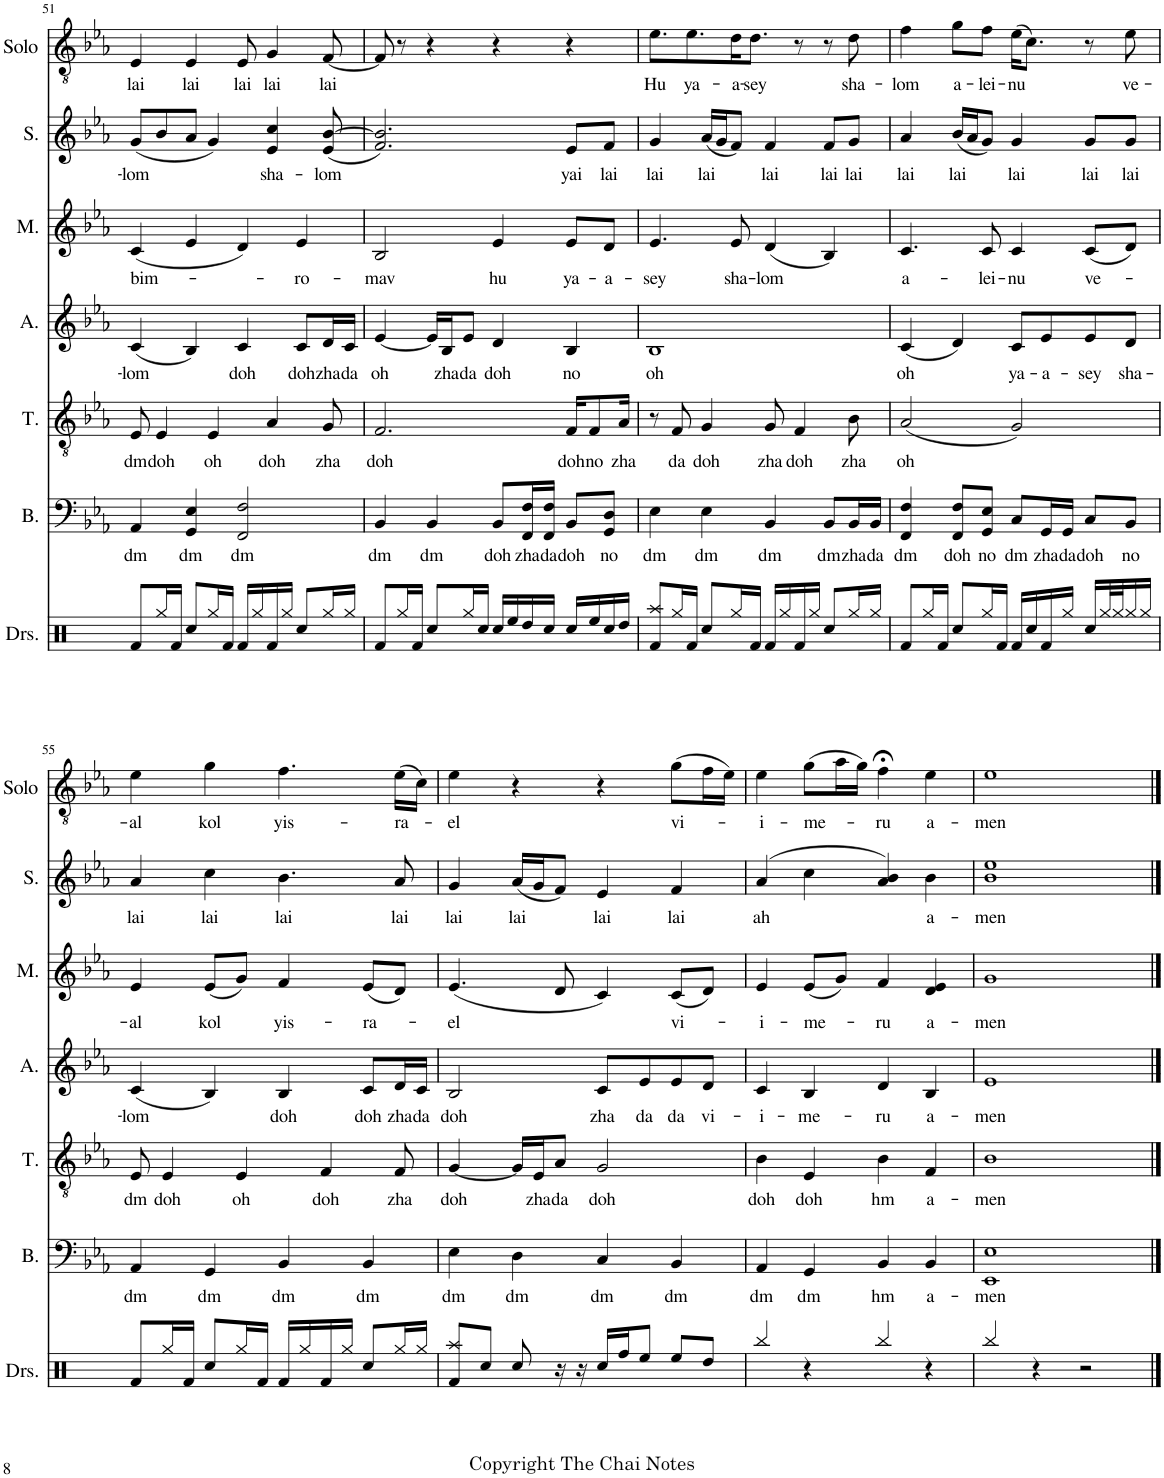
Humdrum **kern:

**kern	**text	**kern	**text	**kern	**text	**kern	**text	**kern	**text	**kern	**text
*part6	*part6	*part5	*part5	*part4	*part4	*part3	*part3	*part2	*part2	*part1	*part1
*staff6	*staff6	*staff5	*staff5	*staff4	*staff4	*staff3	*staff3	*staff2	*staff2	*staff1	*staff1
*I"Bass	*	*I"Tenor	*	*I"Alto	*	*I"Mezzo	*	*I"Soprano	*	*I"Solo	*
*I'B.	*	*I'T.	*	*I'A.	*	*I'M.	*	*I'S.	*	*I'Solo	*
!!LO:PB:g=z
*clefF4	*	*clefGv2	*	*clefG2	*	*clefG2	*	*clefG2	*	*clefGv2	*
*k[b-e-a-]	*	*k[b-e-a-]	*	*k[b-e-a-]	*	*k[b-e-a-]	*	*k[b-e-a-]	*	*k[b-e-a-]	*
*M4/4	*	*M4/4	*	*M4/4	*	*M4/4	*	*M4/4	*	*M4/4	*
=51	=51	=51	=51	=51	=51	=51	=51	=51	=51	=51	=51
!	!LO:LY:b	!	!LO:LY:b	!	!LO:LY:b	!	!LO:LY:b	!	!LO:LY:b	!	!LO:LY:b
4AA-/	dm	8E-/	dm	(4c/	-lom	(4c/	bim-	(8g/L	-lom	4E-/	lai
!	!	!	!LO:LY:b	!	!	!	!	!	!	!	!
.	.	4E-/	doh	.	.	.	.	8b-/	.	.	.
!	!LO:LY:b	!	!	!	!	!	!	!	!	!	!LO:LY:b
4GG/ 4E-/	dm	.	.	4B-/)	.	4e-/	.	8a-/J	.	4E-/	lai
!	!	!	!LO:LY:b	!	!	!	!	!	!	!	!
.	.	4E-/	oh	.	.	.	.	4g/)	.	.	.
!	!LO:LY:b	!	!	!	!LO:LY:b	!	!	!	!	!	!LO:LY:b
2FF/ 2F/	dm	.	.	4c/	doh	4d/)	.	.	.	8E-/	lai
!	!	!	!LO:LY:b	!	!	!	!	!	!LO:LY:b	!	!LO:LY:b
.	.	4A-/	doh	.	.	.	.	4e-/ 4cc/	sha-	4G/	lai
!	!	!	!	!	!LO:LY:b	!	!LO:LY:b	!	!	!	!
.	.	.	.	8c/L	doh	4e-/	-ro-	.	.	.	.
!	!	!	!LO:LY:b	!	!LO:LY:b	!	!	!	!LO:LY:b	!	!LO:LY:b
.	.	8G/	zha	16d/L	zha	.	.	(8e-/ [8b-/	-lom	[8F/	lai
!	!	!	!	!	!LO:LY:b	!	!	!	!	!	!
.	.	.	.	16c/JJ	da	.	.	.	.	.	.
=52	=52	=52	=52	=52	=52	=52	=52	=52	=52	=52	=52
!	!LO:LY:b	!	!LO:LY:b	!	!LO:LY:b	!	!LO:LY:b	!	!	!	!
4BB-/	dm	2.F/	doh	[4e-/	oh	2B-/	-mav	2.f/ 2.b-/])	.	8F/]	.
.	.	.	.	.	.	.	.	.	.	8r	.
!	!LO:LY:b	!	!	!	!	!	!	!	!	!	!
4BB-/	dm	.	.	16e-/LL]	.	.	.	.	.	4r	.
!	!	!	!	!	!LO:LY:b	!	!	!	!	!	!
.	.	.	.	16B-/J	zha	.	.	.	.	.	.
!	!	!	!	!	!LO:LY:b	!	!	!	!	!	!
.	.	.	.	8e-/J	da	.	.	.	.	.	.
!	!LO:LY:b	!	!	!	!LO:LY:b	!	!LO:LY:b	!	!	!	!
8BB-/L	doh	.	.	4d/	doh	4e-/	hu	.	.	4r	.
!	!LO:LY:b	!	!	!	!	!	!	!	!	!	!
16FF/ 16F/L	zha	.	.	.	.	.	.	.	.	.	.
!	!LO:LY:b	!	!	!	!	!	!	!	!	!	!
16FF/ 16F/JJ	da	.	.	.	.	.	.	.	.	.	.
!	!LO:LY:b	!	!LO:LY:b	!	!LO:LY:b	!	!LO:LY:b	!	!LO:LY:b	!	!
8BB-/L	doh	16F/KL	doh	4B-/	no	8e-/L	ya-	8e-/L	yai	4r	.
!	!	!	!LO:LY:b	!	!	!	!	!	!	!	!
.	.	8F/	no	.	.	.	.	.	.	.	.
!	!LO:LY:b	!	!	!	!	!	!LO:LY:b	!	!LO:LY:b	!	!
8GG/ 8D/J	no	.	.	.	.	8d/J	-a-	8f/J	lai	.	.
!	!	!	!LO:LY:b	!	!	!	!	!	!	!	!
.	.	16A-/Jk	zha	.	.	.	.	.	.	.	.
=53	=53	=53	=53	=53	=53	=53	=53	=53	=53	=53	=53
!	!LO:LY:b	!	!	!	!LO:LY:b	!	!LO:LY:b	!	!LO:LY:b	!	!LO:LY:b
4E-\	dm	8r	.	1B-	oh	4.e-/	-sey	4g/	lai	8.e-\L	Hu
!	!	!	!LO:LY:b	!	!	!	!	!	!	!	!
.	.	8F/	da	.	.	.	.	.	.	.	.
!	!	!	!	!	!	!	!	!	!	!	!LO:LY:b
.	.	.	.	.	.	.	.	.	.	8.e-\	ya-
!	!LO:LY:b	!	!LO:LY:b	!	!	!	!	!	!LO:LY:b	!	!
4E-\	dm	4G/	doh	.	.	.	.	(16a-/LL	lai	.	.
.	.	.	.	.	.	.	.	16g/J	.	.	.
!	!	!	!	!	!	!	!LO:LY:b	!	!	!	!LO:LY:b
.	.	.	.	.	.	8e-/	sha-	8f/J)	.	16d\K	-a-
!	!	!	!	!	!	!	!	!	!	!	!LO:LY:b
.	.	.	.	.	.	.	.	.	.	8.d\J	-sey
!	!LO:LY:b	!	!LO:LY:b	!	!	!	!LO:LY:b	!	!LO:LY:b	!	!
4BB-/	dm	8G/	zha	.	.	(4d/	-lom	4f/	lai	.	.
!	!	!	!LO:LY:b	!	!	!	!	!	!	!	!
.	.	4F/	doh	.	.	.	.	.	.	8r	.
!	!LO:LY:b	!	!	!	!	!	!	!	!LO:LY:b	!	!
8BB-/L	dm	.	.	.	.	4B-/)	.	8f/L	lai	8r	.
!	!LO:LY:b	!	!LO:LY:b	!	!	!	!	!	!LO:LY:b	!	!LO:LY:b
16BB-/L	zha	8B-\	zha	.	.	.	.	8g/J	lai	8d\	sha-
!	!LO:LY:b	!	!	!	!	!	!	!	!	!	!
16BB-/JJ	da	.	.	.	.	.	.	.	.	.	.
=54	=54	=54	=54	=54	=54	=54	=54	=54	=54	=54	=54
!	!LO:LY:b	!	!LO:LY:b	!	!LO:LY:b	!	!LO:LY:b	!	!LO:LY:b	!	!LO:LY:b
4FF/ 4F/	dm	(2A-/	oh	(4c/	oh	4.c/	a-	4a-/	lai	4f\	-lom
!	!LO:LY:b	!	!	!	!	!	!	!	!LO:LY:b	!	!LO:LY:b
8FF/ 8F/L	doh	.	.	4d/)	.	.	.	(16b-/LL	lai	8g\L	a-
.	.	.	.	.	.	.	.	16a-/J	.	.	.
!	!LO:LY:b	!	!	!	!	!	!LO:LY:b	!	!	!	!LO:LY:b
8GG/ 8E-/J	no	.	.	.	.	8c/	-lei-	8g/J)	.	8f\J	-lei-
!	!LO:LY:b	!	!	!	!LO:LY:b	!	!LO:LY:b	!	!LO:LY:b	!	!LO:LY:b
8C/L	dm	2G/)	.	8c/L	ya-	4c/	-nu	4g/	lai	(16e-\KL	-nu
.	.	.	.	.	.	.	.	.	.	8.c\J)	.
!	!LO:LY:b	!	!	!	!LO:LY:b	!	!	!	!	!	!
16GG/L	zha	.	.	8e-/	-a-	.	.	.	.	.	.
!	!LO:LY:b	!	!	!	!	!	!	!	!	!	!
16GG/JJ	da	.	.	.	.	.	.	.	.	.	.
!	!LO:LY:b	!	!	!	!LO:LY:b	!	!LO:LY:b	!	!LO:LY:b	!	!
8C/L	doh	.	.	8e-/	-sey	(8c/L	ve-	8g/L	lai	8r	.
!	!LO:LY:b	!	!	!	!LO:LY:b	!	!	!	!LO:LY:b	!	!LO:LY:b
8BB-/J	no	.	.	8d/J	sha-	8d/J)	.	8g/J	lai	8e-\	ve-
!!LO:LB:g=z
=55	=55	=55	=55	=55	=55	=55	=55	=55	=55	=55	=55
!	!LO:LY:b	!	!LO:LY:b	!	!LO:LY:b	!	!LO:LY:b	!	!LO:LY:b	!	!LO:LY:b
4AA-/	dm	8E-/	dm	(4c/	-lom	4e-/	-al	4a-/	lai	4e-\	-al
!	!	!	!LO:LY:b	!	!	!	!	!	!	!	!
.	.	4E-/	doh	.	.	.	.	.	.	.	.
!	!LO:LY:b	!	!	!	!	!	!LO:LY:b	!	!LO:LY:b	!	!LO:LY:b
4GG/	dm	.	.	4B-/)	.	(8e-/L	kol	4cc\	lai	4g\	kol
!	!	!	!LO:LY:b	!	!	!	!	!	!	!	!
.	.	4E-/	oh	.	.	8g/J)	.	.	.	.	.
!	!LO:LY:b	!	!	!	!LO:LY:b	!	!LO:LY:b	!	!LO:LY:b	!	!LO:LY:b
4BB-/	dm	.	.	4B-/	doh	4f/	yis-	4.b-\	lai	4.f\	yis-
!	!	!	!LO:LY:b	!	!	!	!	!	!	!	!
.	.	4F/	doh	.	.	.	.	.	.	.	.
!	!LO:LY:b	!	!	!	!LO:LY:b	!	!LO:LY:b	!	!	!	!
4BB-/	dm	.	.	8c/L	doh	(8e-/L	-ra-	.	.	.	.
!	!	!	!LO:LY:b	!	!LO:LY:b	!	!	!	!LO:LY:b	!	!LO:LY:b
.	.	8F/	zha	16d/L	zha	8d/J)	.	8a-/	lai	(16e-\LL	-ra-
!	!	!	!	!	!LO:LY:b	!	!	!	!	!	!
.	.	.	.	16c/JJ	da	.	.	.	.	16c\JJ)	.
=56	=56	=56	=56	=56	=56	=56	=56	=56	=56	=56	=56
!	!LO:LY:b	!	!LO:LY:b	!	!LO:LY:b	!	!LO:LY:b	!	!LO:LY:b	!	!LO:LY:b
4E-\	dm	[4G/	doh	2B-/	doh	(4.e-/	-el	4g/	lai	4e-\	-el
!	!LO:LY:b	!	!	!	!	!	!	!	!LO:LY:b	!	!
4D\	dm	16G/LL]	.	.	.	.	.	(16a-/LL	lai	4r	.
!	!	!	!LO:LY:b	!	!	!	!	!	!	!	!
.	.	16E-/J	zha	.	.	.	.	16g/J	.	.	.
!	!	!	!LO:LY:b	!	!	!	!	!	!	!	!
.	.	8A-/J	da	.	.	8d/	.	8f/J)	.	.	.
!	!LO:LY:b	!	!LO:LY:b	!	!LO:LY:b	!	!	!	!LO:LY:b	!	!
4C/	dm	2G/	doh	8c/L	zha	4c/)	.	4e-/	lai	4r	.
!	!	!	!	!	!LO:LY:b	!	!	!	!	!	!
.	.	.	.	8e-/	da	.	.	.	.	.	.
!	!LO:LY:b	!	!	!	!LO:LY:b	!	!LO:LY:b	!	!LO:LY:b	!	!LO:LY:b
4BB-/	dm	.	.	8e-/	da	(8c/L	vi-	4f/	lai	(8g\L	vi-
!	!	!	!	!	!LO:LY:b	!	!	!	!	!	!
.	.	.	.	8d/J	vi-	8d/J)	.	.	.	16f\L	.
.	.	.	.	.	.	.	.	.	.	16e-\JJ)	.
=57	=57	=57	=57	=57	=57	=57	=57	=57	=57	=57	=57
!	!LO:LY:b	!	!LO:LY:b	!	!LO:LY:b	!	!LO:LY:b	!	!LO:LY:b	!	!LO:LY:b
4AA-/	dm	4B-\	doh	4c/	-i-	4e-/	-i-	(4a-/	ah	4e-\	-i-
!	!LO:LY:b	!	!LO:LY:b	!	!LO:LY:b	!	!LO:LY:b	!	!	!	!LO:LY:b
4GG/	dm	4E-/	doh	4B-/	-me-	(8e-/L	-me-	4cc\	.	(8g\L	-me-
.	.	.	.	.	.	8g/J)	.	.	.	16a-\L	.
.	.	.	.	.	.	.	.	.	.	16g\JJ)	.
!	!LO:LY:b	!	!LO:LY:b	!	!LO:LY:b	!	!LO:LY:b	!	!	!	!LO:LY:b
4BB-/	hm	4B-\	hm	4d/	-ru	4f/	-ru	4a-/ 4b-/)	.	4f;<\	-ru
!	!LO:LY:b	!	!LO:LY:b	!	!LO:LY:b	!	!LO:LY:b	!	!LO:LY:b	!	!LO:LY:b
4BB-/	a-	4F/	a-	4B-/	a-	4d/ 4e-/	a-	4b-\	a-	4e-\	a-
=58	=58	=58	=58	=58	=58	=58	=58	=58	=58	=58	=58
!	!LO:LY:b	!	!LO:LY:b	!	!LO:LY:b	!	!LO:LY:b	!	!LO:LY:b	!	!LO:LY:b
1EE- 1E-	-men	1B-	-men	1e-	-men	1g	-men	1b- 1ee-	-men	1e-	-men
==	==	==	==	==	==	==	==	==	==	==	==
*-	*-	*-	*-	*-	*-	*-	*-	*-	*-	*-	*-
